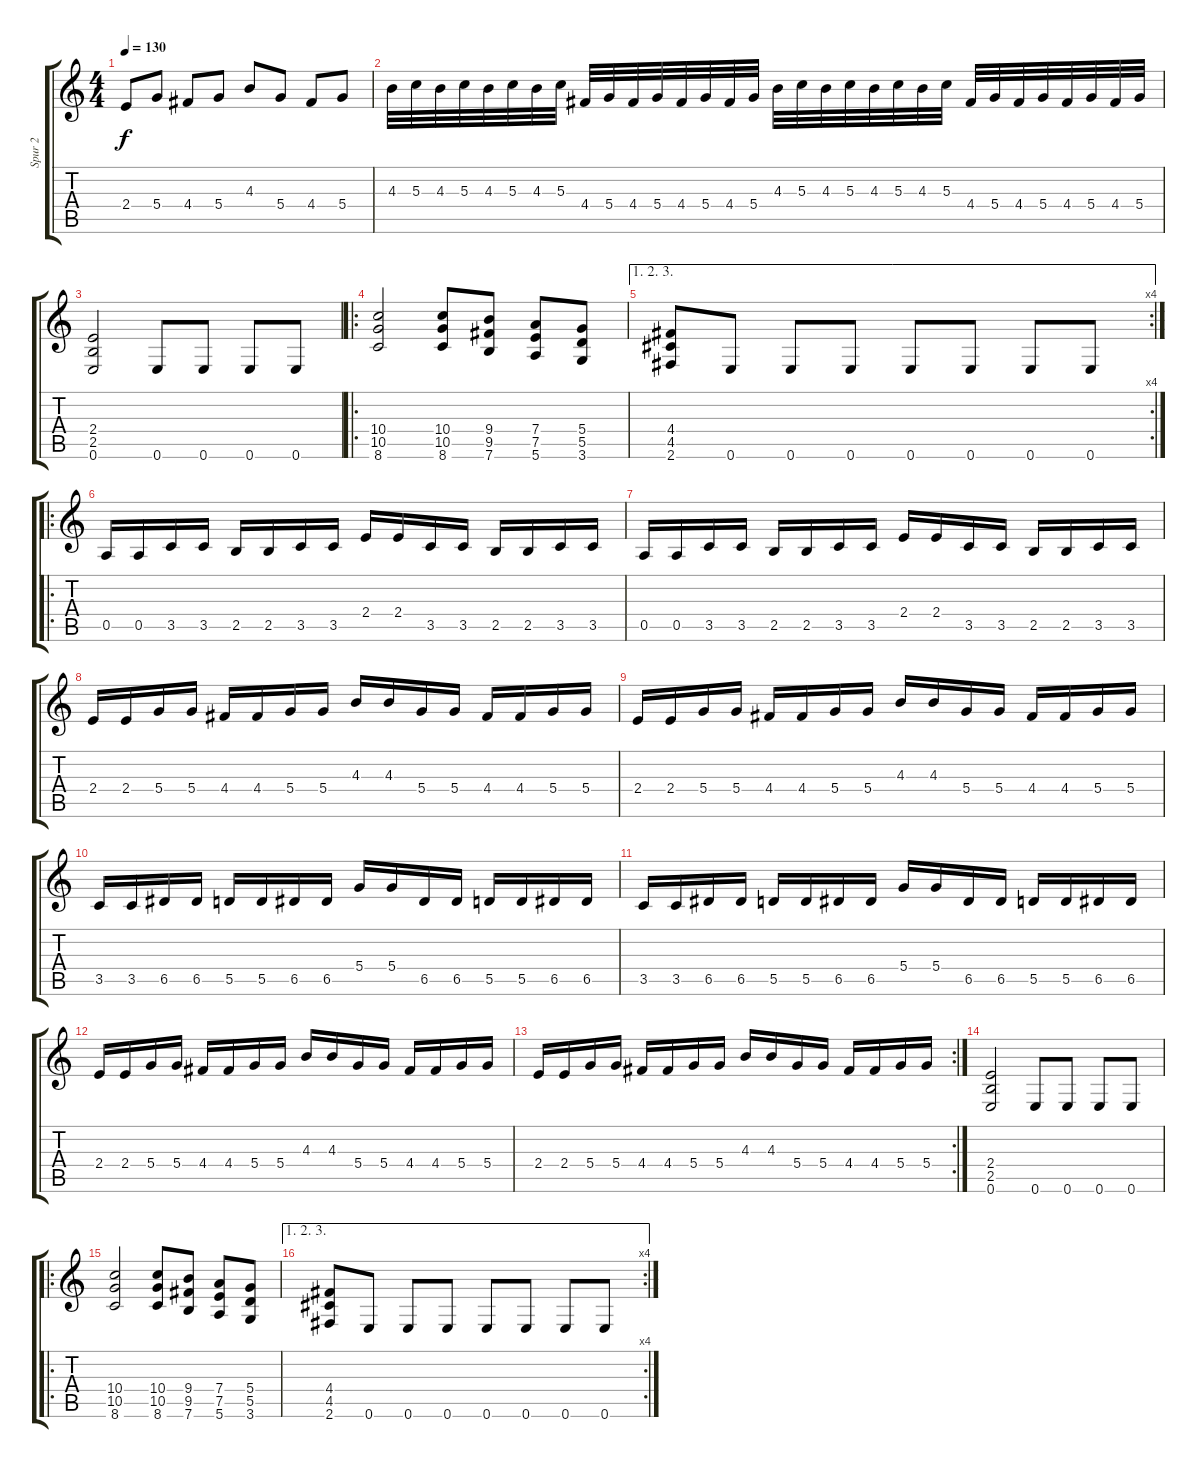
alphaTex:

\track ("Spur 2" "Spur 2") {instrument distortionguitar}
\staff {score tabs}
\tuning (E4 B3 G3 D3 A2 E2) {hide}
\ts (4 4)
\tempo 130
\clef g2
\ks c
2.4.8{dy f} 5.4.8 4.4.8 5.4.8 4.3.8 5.4.8 4.4.8 5.4.8 |
4.3.32 5.3.32 4.3.32 5.3.32 4.3.32 5.3.32 4.3.32 5.3.32 4.4.32 5.4.32 4.4.32 5.4.32 4.4.32 5.4.32 4.4.32 5.4.32 4.3.32 5.3.32 4.3.32 5.3.32 4.3.32 5.3.32 4.3.32 5.3.32 4.4.32 5.4.32 4.4.32 5.4.32 4.4.32 5.4.32 4.4.32 5.4.32 |
(2.4 2.5 0.6).2 0.6.8 0.6.8 0.6.8 0.6.8 |
\ro
(10.4 10.5 8.6).2 (10.4 10.5 8.6).8 (9.4 9.5 7.6).8 (7.4 7.5 5.6).8 (5.4 5.5 3.6).8 |
\ae (1 2 3)
\rc 4
(4.4 4.5 2.6).8 0.6.8 0.6.8 0.6.8 0.6.8 0.6.8 0.6.8 0.6.8 |
\ro
0.5.16 0.5.16 3.5.16 3.5.16 2.5.16 2.5.16 3.5.16 3.5.16 2.4.16 2.4.16 3.5.16 3.5.16 2.5.16 2.5.16 3.5.16 3.5.16 |
0.5.16 0.5.16 3.5.16 3.5.16 2.5.16 2.5.16 3.5.16 3.5.16 2.4.16 2.4.16 3.5.16 3.5.16 2.5.16 2.5.16 3.5.16 3.5.16 |
2.4.16 2.4.16 5.4.16 5.4.16 4.4.16 4.4.16 5.4.16 5.4.16 4.3.16 4.3.16 5.4.16 5.4.16 4.4.16 4.4.16 5.4.16 5.4.16 |
2.4.16 2.4.16 5.4.16 5.4.16 4.4.16 4.4.16 5.4.16 5.4.16 4.3.16 4.3.16 5.4.16 5.4.16 4.4.16 4.4.16 5.4.16 5.4.16 |
3.5.16 3.5.16 6.5.16 6.5.16 5.5.16 5.5.16 6.5.16 6.5.16 5.4.16 5.4.16 6.5.16 6.5.16 5.5.16 5.5.16 6.5.16 6.5.16 |
3.5.16 3.5.16 6.5.16 6.5.16 5.5.16 5.5.16 6.5.16 6.5.16 5.4.16 5.4.16 6.5.16 6.5.16 5.5.16 5.5.16 6.5.16 6.5.16 |
2.4.16 2.4.16 5.4.16 5.4.16 4.4.16 4.4.16 5.4.16 5.4.16 4.3.16 4.3.16 5.4.16 5.4.16 4.4.16 4.4.16 5.4.16 5.4.16 |
\rc 2
2.4.16 2.4.16 5.4.16 5.4.16 4.4.16 4.4.16 5.4.16 5.4.16 4.3.16 4.3.16 5.4.16 5.4.16 4.4.16 4.4.16 5.4.16 5.4.16 |
(2.4 2.5 0.6).2 0.6.8 0.6.8 0.6.8 0.6.8 |
\ro
(10.4 10.5 8.6).2 (10.4 10.5 8.6).8 (9.4 9.5 7.6).8 (7.4 7.5 5.6).8 (5.4 5.5 3.6).8 |
\ae (1 2 3)
\rc 4
(4.4 4.5 2.6).8 0.6.8 0.6.8 0.6.8 0.6.8 0.6.8 0.6.8 0.6.8
